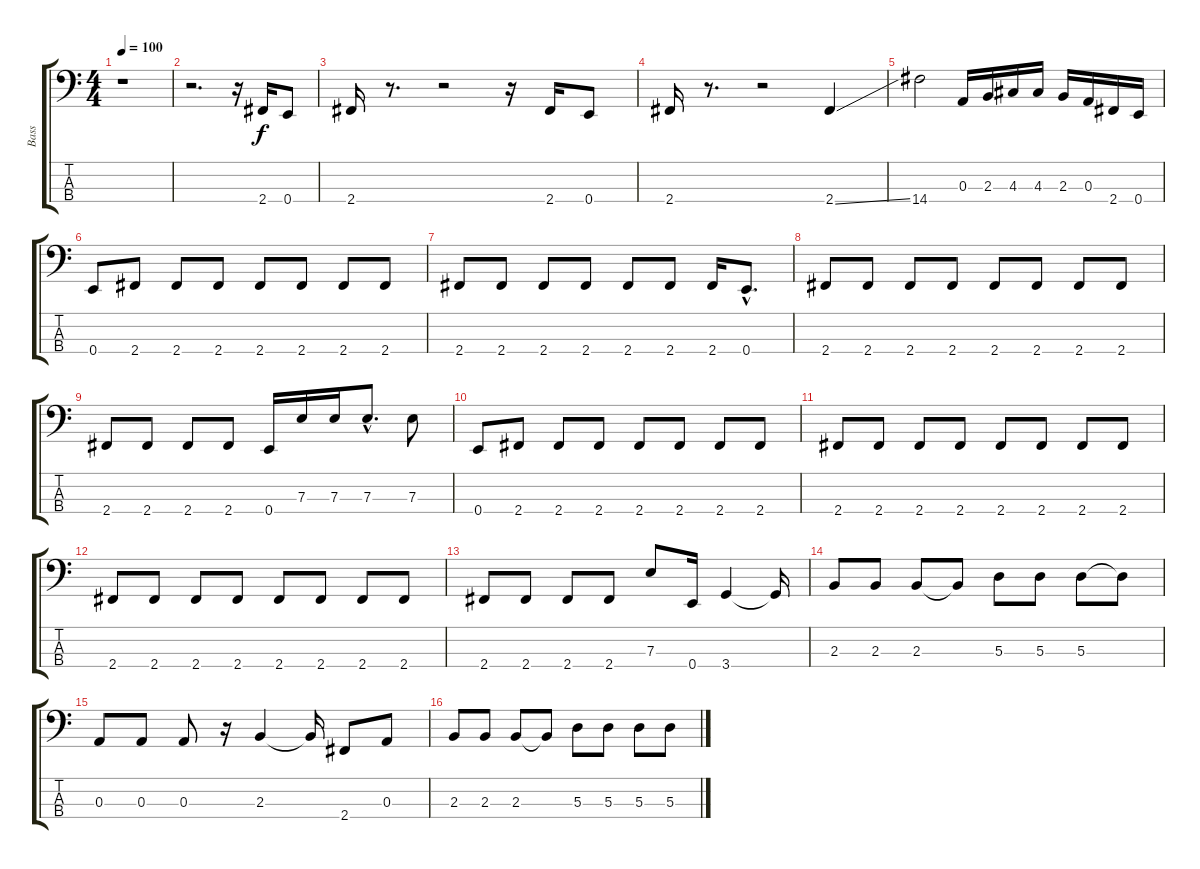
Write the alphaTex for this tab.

\track ("Bass" "Bass") {instrument electricbassfinger}
\staff {score tabs}
\tuning (G2 D2 A1 E1) {hide}
\ts (4 4)
\tempo 100
\clef f4
\ks c
r.1{dy f instrument electricbassfinger} |
r.2{d} r.16 2.4.16 0.4.8 |
2.4.16 r.8{d} r.2 r.16 2.4.16 0.4.8 |
2.4.16 r.8{d} r.2 2.4{ss}.4 |
14.4.2 0.3.16 2.3.16 4.3.16 4.3.16 2.3.16 0.3.16 2.4.16 0.4.16 |
0.4.8 2.4.8 2.4.8 2.4.8 2.4.8 2.4.8 2.4.8 2.4.8 |
2.4.8 2.4.8 2.4.8 2.4.8 2.4.8 2.4.8 2.4.16 0.4{hac}.8{d} |
2.4.8 2.4.8 2.4.8 2.4.8 2.4.8 2.4.8 2.4.8 2.4.8 |
2.4.8 2.4.8 2.4.8 2.4.8 0.4.16 7.3.16 7.3.16 7.3{hac}.8{d} 7.3.8 |
0.4.8 2.4.8 2.4.8 2.4.8 2.4.8 2.4.8 2.4.8 2.4.8 |
2.4.8 2.4.8 2.4.8 2.4.8 2.4.8 2.4.8 2.4.8 2.4.8 |
2.4.8 2.4.8 2.4.8 2.4.8 2.4.8 2.4.8 2.4.8 2.4.8 |
2.4.8 2.4.8 2.4.8 2.4.8 7.3.8 0.4.16 3.4.4 3.4{t}.16 |
2.3.8 2.3.8 2.3.8 2.3{t}.8 5.3.8 5.3.8 5.3.8 5.3{t}.8 |
0.3.8 0.3.8 0.3.8 r.16 2.3.4 2.3{t}.16 2.4.8 0.3.8 |
2.3.8 2.3.8 2.3.8 2.3{t}.8 5.3.8 5.3.8 5.3.8 5.3.8
